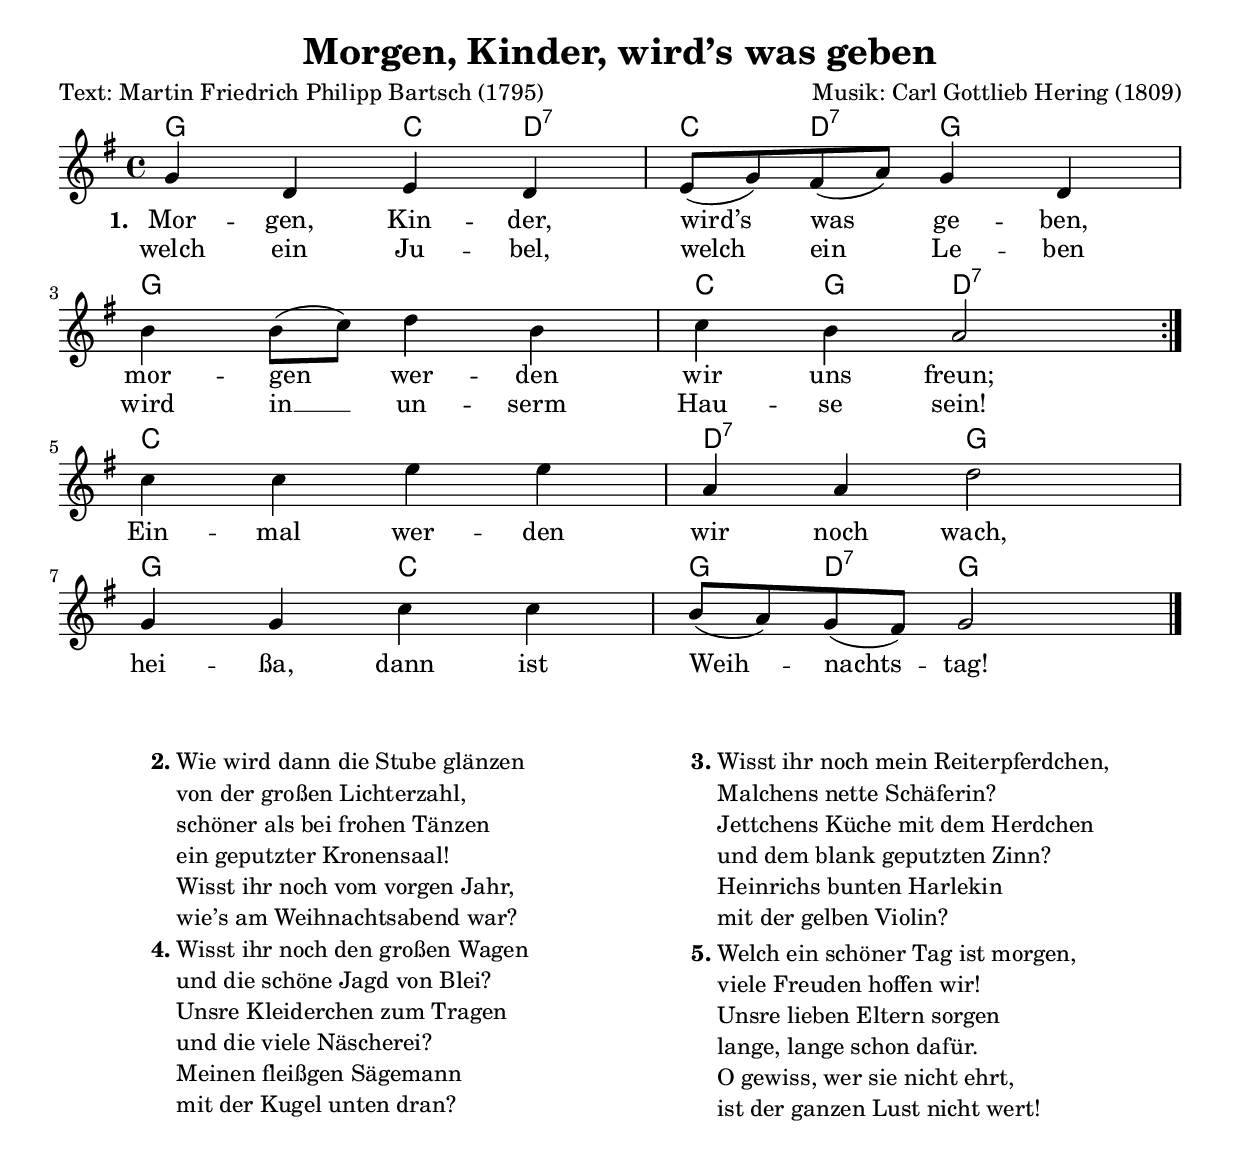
% ****************************************************************
% *** Created on Thu Feb 03 22:24:02 CET 2011 by Wolfgang Pilz ***
% ****************************************************************

% *** Vorspann                                                 ***
\version "2.12.3"
\include "deutsch.ly"
\include "default.ly"

%#(set-default-paper-size "a5")
%#(set-global-staff-size 16)

\header {
	title = "Morgen, Kinder, wird’s was geben"
 	composer = "Musik: Carl Gottlieb Hering (1809)"
 	poet = "Text: Martin Friedrich Philipp Bartsch (1795)"
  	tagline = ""
    id = "738fc7e64fd52f6f187307730ba945a602a20b1e"
}


% ****************************************************************
% *** Text und Melodie                                         ***
% ****************************************************************
 
Melodie = \relative c'         
  { 	
 % Type notes here 
  \repeat volta 2 {
    g'4 d e d | e8( g) fis( a) g4 d |
    \break
    h' h8( c) d4 h | c h a2 |
  }
  \break
  c4 c e e | a, a d2 |
  \break
  g,4 g c c | h8( a) g( fis) g2 \bar "|."
}


Akkorde = \chordmode { \germanChords
 g2 c4 d:7 c d:7 g2
 g1 c4 g4 d2:7
 c1 d2:7 g g c  g4 d:7 g2
}

Text = \lyricmode {
  \set stanza = "1."
  Mor -- gen, Kin -- der, wird’s was ge -- ben,
  mor -- gen wer -- den wir uns freun;
  Ein -- mal wer -- den wir noch wach,
  hei -- ßa, dann ist Weih -- nachts -- tag!
}
Wdh = \lyricmode {
  welch ein Ju -- bel, welch ein Le -- ben
  wird in __ un -- serm Hau -- se sein!
}
% ****************************************************************
% *** Generierung                                              ***
% ****************************************************************

\score{
  <<
    \new ChordNames {\Akkorde}
    \new Voice = "Melodie" {
      %      \autoBeamOff
      \clef violin
      \key g \major
      \time 4/4
      \Melodie
    }
    \new Lyrics = Strophe \lyricsto Melodie \Text
        \new Lyrics = Strophe \lyricsto Melodie \Wdh
  >>
  %\midi {}
}

\markup {
	\fill-line{
		\hspace #0.1
		\column {\hspace #0.3
			\line {
				\bold "2."
				\column {
					"Wie wird dann die Stube glänzen"
					"von der großen Lichterzahl,"
					"schöner als bei frohen Tänzen"
					"ein geputzter Kronensaal!"
					"Wisst ihr noch vom vorgen Jahr,"
					"wie’s am Weihnachtsabend war?"
				}
			}
			\hspace #0.1
			\line {
				\bold "4."
				\column {
					"Wisst ihr noch den großen Wagen"
					"und die schöne Jagd von Blei?"
					"Unsre Kleiderchen zum Tragen"
					"und die viele Näscherei?"
					"Meinen fleißgen Sägemann"
					"mit der Kugel unten dran?"
				}
			}
		}
		\hspace #0.1
		\column {\hspace #0.3
			\line {
				\bold "3."
				\column {
					"Wisst ihr noch mein Reiterpferdchen,"
					"Malchens nette Schäferin?"
					"Jettchens Küche mit dem Herdchen"
					"und dem blank geputzten Zinn?"
					"Heinrichs bunten Harlekin"
					"mit der gelben Violin?"
				}
			}
			\hspace #0.1
			\line {
				\bold "5."
				\column {
					"Welch ein schöner Tag ist morgen,"
					"viele Freuden hoffen wir!"
					"Unsre lieben Eltern sorgen"
					"lange, lange schon dafür."
					"O gewiss, wer sie nicht ehrt,"
					"ist der ganzen Lust nicht wert!"
				}
			}
		}
		\hspace #0.1
	}
}
